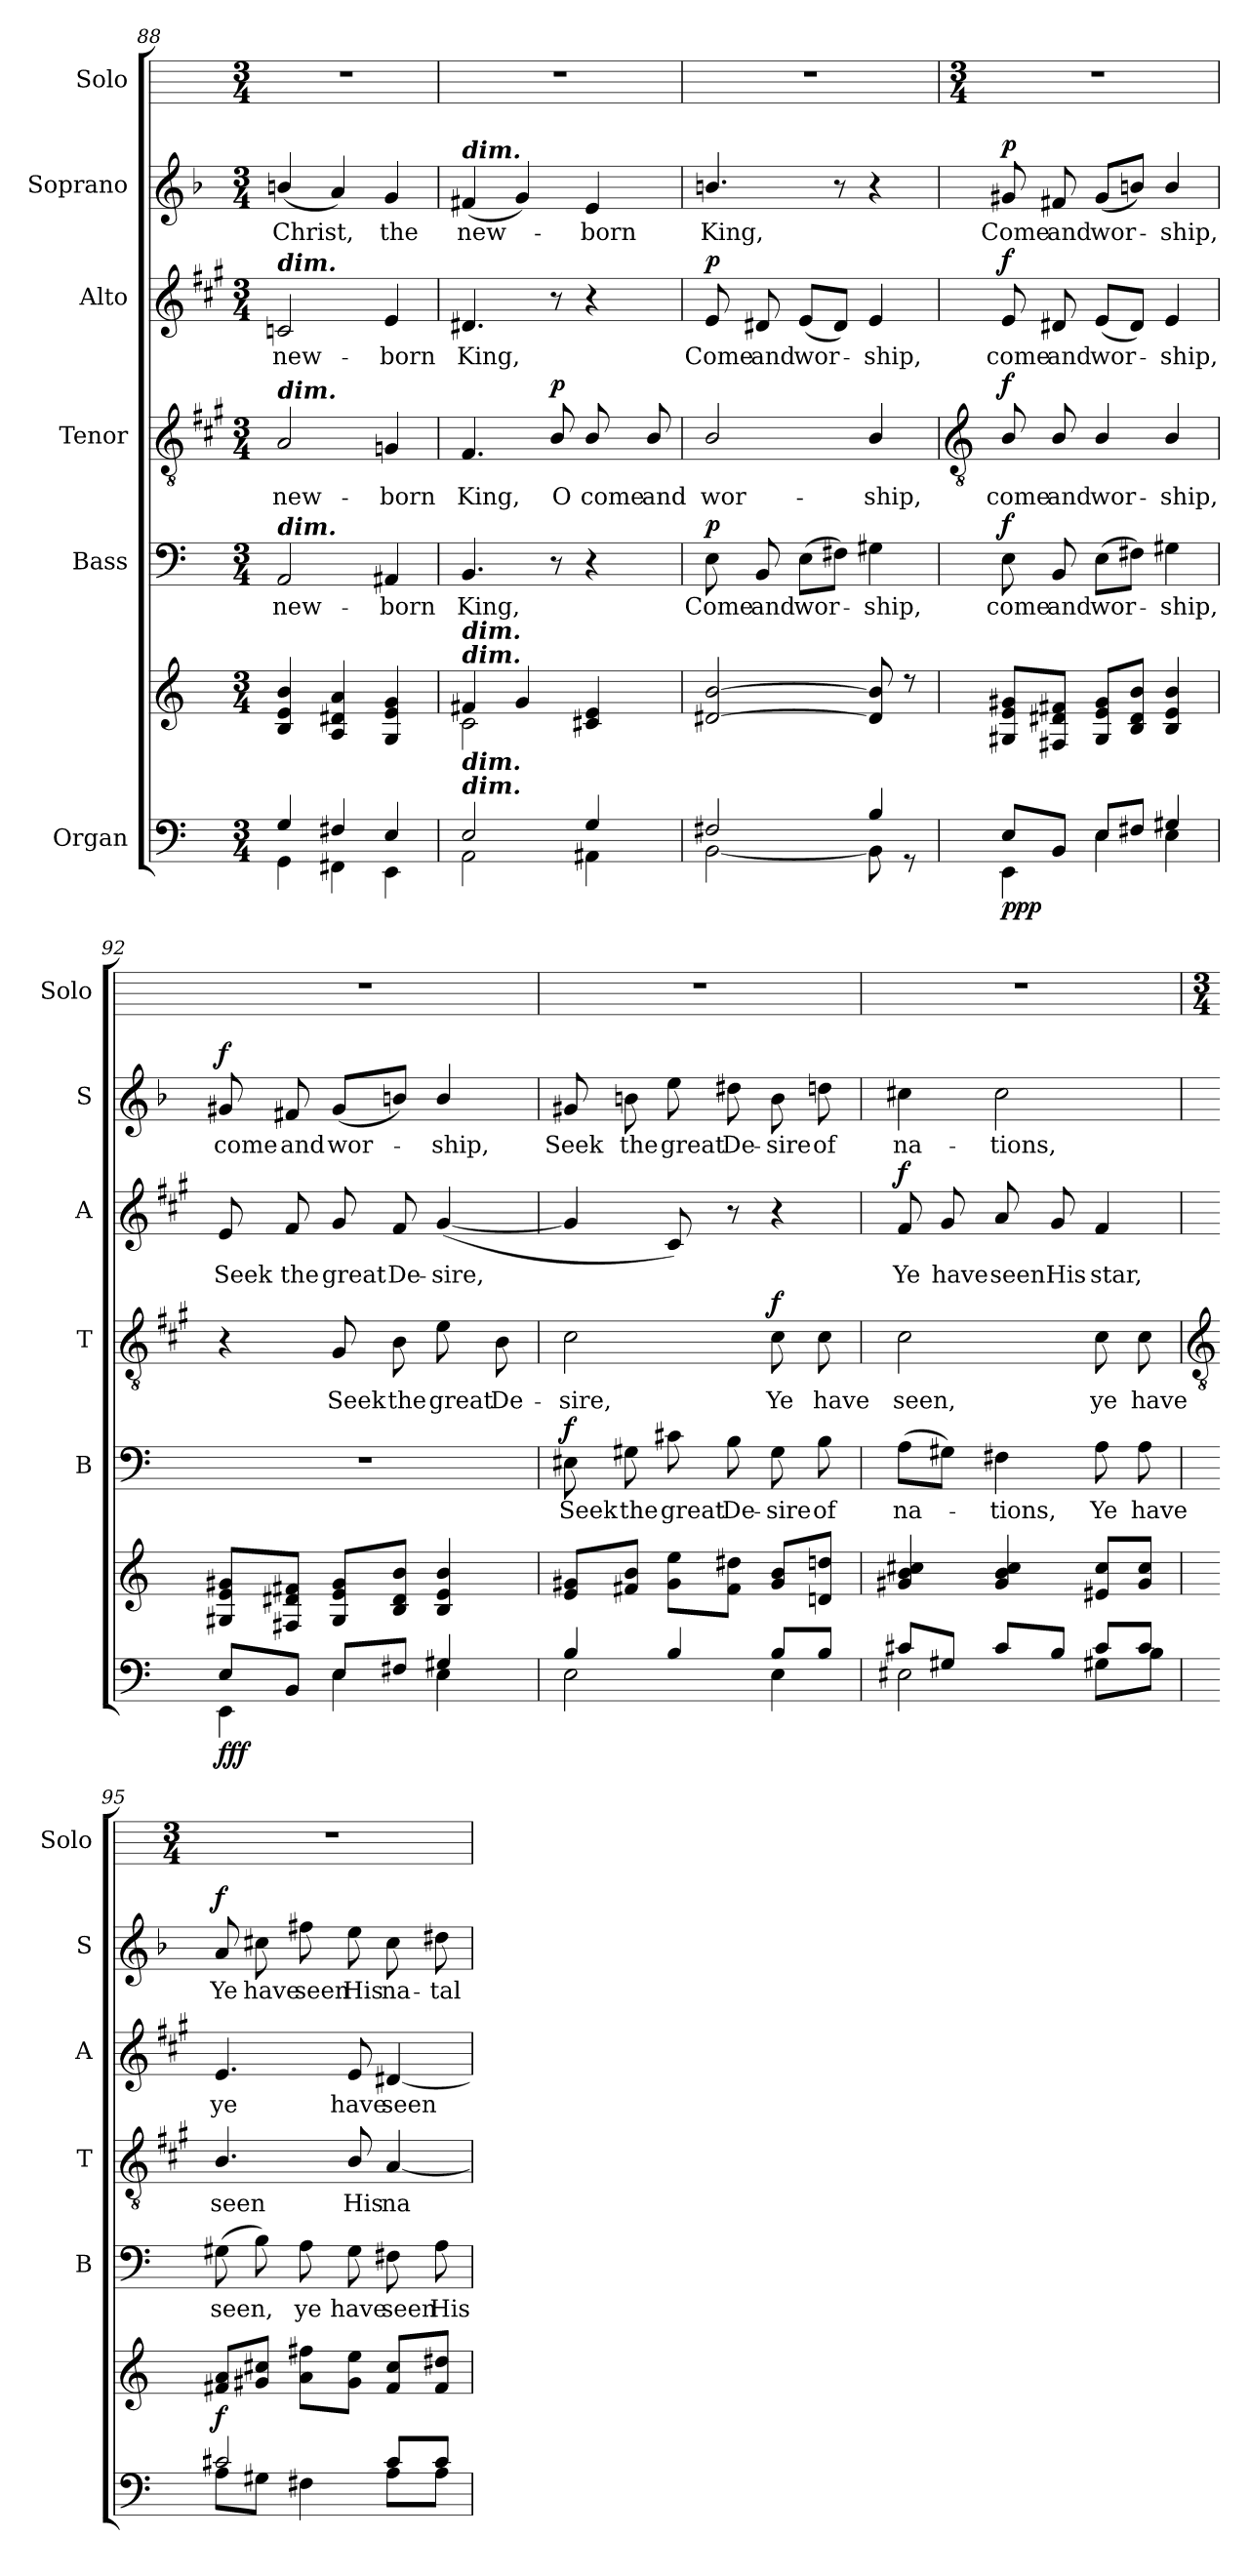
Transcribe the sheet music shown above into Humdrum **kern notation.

**kern	**kern	**dynam	**kern	**text	**dynam	**kern	**text	**dynam	**kern	**text	**dynam	**kern	**text	**dynam	**kern
*part6	*part6	*part6	*part5	*part5	*part5	*part4	*part4	*part4	*part3	*part3	*part3	*part2	*part2	*part2	*part1
*staff7	*staff6	*staff6/7	*staff5	*staff5	*staff5	*staff4	*staff4	*staff4	*staff3	*staff3	*staff3	*staff2	*staff2	*staff2	*staff1
*I"Organ	*	*	*I"Bass	*	*	*I"Tenor	*	*	*I"Alto	*	*	*I"Soprano	*	*	*I"Solo
*	*	*	*I'B	*	*	*I'T	*	*	*I'A	*	*	*I'S	*	*	*I'Solo
*clefF4	*clefG2	*	*clefF4	*	*	*clefGv2	*	*	*clefG2	*	*	*clefG2	*	*	*
*k[]	*k[]	*	*k[]	*	*	*k[f#c#g#]	*	*	*k[f#c#g#]	*	*	*k[b-]	*	*	*
*C:	*C:	*	*C:	*	*	*A:	*	*	*A:	*	*	*F:	*	*	*
*M3/4	*M3/4	*	*M3/4	*	*	*M3/4	*	*	*M3/4	*	*	*M3/4	*	*	*M3/4
=88	=88	=88	=88	=88	=88	=88	=88	=88	=88	=88	=88	=88	=88	=88	=88
*^	*^	*	*	*	*	*	*	*	*	*	*	*	*	*	*
!	!	!	!	!	!	!	!	!	!	!	!LO:TX:a:Bi:t=dim.	!	!	!	!	!	!
!	!	!	!	!	!	!	!	!LO:TX:a:Bi:t=dim.	!	!	!	!	!	!	!	!	!
!	!	!	!	!	!LO:TX:a:Bi:t=dim.	!	!	!	!	!	!	!	!	!	!	!	!
!	!	!	!	!	!	!LO:LY:b	!	!	!LO:LY:b	!	!	!LO:LY:b	!	!	!LO:LY:b	!	!
4G/	4GG\	4B/ 4e/ 4b/	2.ryy	.	2AA	new-	.	2A	new-	.	2cn	new-	.	(<4bn/	Christ,	.	2.r
4F#X/	4FF#X\	4A/ 4d#X/ 4a/	.	.	.	.	.	.	.	.	.	.	.	4a)	.	.	.
!	!	!	!	!	!	!LO:LY:b	!	!	!LO:LY:b	!	!	!LO:LY:b	!	!	!LO:LY:b	!	!
4E/	4EE\	4G/ 4e/ 4g/	.	.	4AA#X	-born	.	4Gn	-born	.	4e	-born	.	4g	the	.	.
=89	=89	=89	=89	=89	=89	=89	=89	=89	=89	=89	=89	=89	=89	=89	=89	=89	=89
!	!	!	!	!	!	!	!	!	!	!	!	!	!	!LO:TX:a:Bi:t=dim.	!	!	!
!	!	!LO:TX:a:Bi:t=dim.	!	!	!	!	!	!	!	!	!	!	!	!	!	!	!
!	!	!LO:TX:a:Bi:t=dim.	!	!	!	!	!	!	!	!	!	!	!	!	!	!	!
!LO:TX:a:Bi:t=dim.	!	!	!	!	!	!	!	!	!	!	!	!	!	!	!	!	!
!LO:TX:a:Bi:t=dim.	!	!	!	!	!	!	!	!	!	!	!	!	!	!	!	!	!
!	!	!	!	!	!	!LO:LY:b	!	!	!LO:LY:b	!	!	!LO:LY:b	!	!	!LO:LY:b	!	!
2E/	2AA\	4f#X/	2c\	.	4.BB	King,	.	4.F#	King,	.	4.d#X/	King,	.	(<4f#X	new-	.	2.r
.	.	4g/	.	.	.	.	.	.	.	.	.	.	.	4g)	.	.	.
!	!	!	!	!	!	!	!	!	!LO:LY:b	!LO:DY:b	!	!	!	!	!	!	!
.	.	.	.	.	8r	.	.	8B/	O	p	8r	.	.	.	.	.	.
!	!	!	!	!	!	!	!	!	!LO:LY:b	!	!	!	!	!	!LO:LY:b	!	!
4G/	4AA#X\	4c#X/ 4e/	4ryy	.	4r	.	.	8B/	come	.	4r	.	.	4e	born	.	.
!	!	!	!	!	!	!	!	!	!LO:LY:b	!	!	!	!	!	!	!	!
.	.	.	.	.	.	.	.	8B/	and	.	.	.	.	.	.	.	.
=90	=90	=90	=90	=90	=90	=90	=90	=90	=90	=90	=90	=90	=90	=90	=90	=90	=90
!	!	!	!	!	!	!LO:LY:b	!LO:DY:b	!	!LO:LY:b	!	!	!LO:LY:b	!LO:DY:b	!	!LO:LY:b	!	!
2F#X/	[2BB\	[2d#X/ [2b/	2.ryy	.	8E	Come	p	2B/	wor-	.	8e	Come	p	4.bn/	King,	.	2.r
!	!	!	!	!	!	!LO:LY:b	!	!	!	!	!	!LO:LY:b	!	!	!	!	!
.	.	.	.	.	8BB	and	.	.	.	.	8d#X	and	.	.	.	.	.
!	!	!	!	!	!	!LO:LY:b	!	!	!	!	!	!LO:LY:b	!	!	!	!	!
.	.	.	.	.	(>8EL	wor-	.	.	.	.	(<8eL	wor-	.	.	.	.	.
.	.	.	.	.	8F#XJ)	.	.	.	.	.	8d#J)	.	.	8r	.	.	.
!	!	!	!	!	!	!LO:LY:b	!	!	!LO:LY:b	!	!	!LO:LY:b	!	!	!	!	!
4B/	8BB\]	8d#/] 8b/]	.	.	4G#X	ship,	.	4B/	-ship,	.	4e/	ship,	.	4r	.	.	.
.	8r	8r	.	.	.	.	.	.	.	.	.	.	.	.	.	.	.
!!LO:LB:g=z
=91	=91	=91	=91	=91	=91	=91	=91	=91	=91	=91	=91	=91	=91	=91	=91	=91	=91
*	*	*	*	*	*	*	*	*clefGv2	*	*	*	*	*	*	*	*	*
*	*	*	*	*	*	*	*	*	*	*	*	*	*	*	*	*	*M3/4
!	!	!	!	!LO:DY:b=2	!	!LO:LY:b	!	!	!LO:LY:b	!	!	!LO:LY:b	!	!	!LO:LY:b	!	!
!	!	!	!	!LO:DY:n=1:b=2	!	!	!	!	!	!	!	!	!	!	!	!	!
!	!	!	!	!LO:DY:n=2:b	!	!	!LO:DY:b	!	!	!LO:DY:b	!	!	!LO:DY:b	!	!	!LO:DY:b	!
8E/L	4EE\	8G#X/ 8e/ 8g#X/L	2.ryy	p p p	8E	come	f	8B/	come	f	8e	come	f	8g#X	Come	p	2.r
!	!	!	!	!	!	!LO:LY:b	!	!	!LO:LY:b	!	!	!LO:LY:b	!	!	!LO:LY:b	!	!
8BB/J	.	8F#X/ 8d#X/ 8f#X/J	.	.	8BB	and	.	8B/	and	.	8d#X	and	.	8f#X	and	.	.
!	!	!	!	!	!	!LO:LY:b	!	!	!LO:LY:b	!	!	!LO:LY:b	!	!	!LO:LY:b	!	!
8E/L	4E\	8G#/ 8e/ 8g#/L	.	.	(>8EL	wor-	.	4B/	wor-	.	(<8eL	wor-	.	(<8g#L	wor-	.	.
8F#X/J	.	8B/ 8d#/ 8b/J	.	.	8F#XJ)	.	.	.	.	.	8d#J)	.	.	8bnJ)	.	.	.
!	!	!	!	!	!	!LO:LY:b	!	!	!LO:LY:b	!	!	!LO:LY:b	!	!	!LO:LY:b	!	!
4G#X/	4E\	4B/ 4e/ 4b/	.	.	4G#X	ship,	.	4B/	-ship,	.	4e/	ship,	.	4b/	ship,	.	.
*	*	*v	*v	*	*	*	*	*	*	*	*	*	*	*	*	*	*
!!LO:LB:g=z
=92	=92	=92	=92	=92	=92	=92	=92	=92	=92	=92	=92	=92	=92	=92	=92	=92
!	!	!	!LO:DY:b=2	!LO:N:vis=1	!	!	!	!	!	!	!LO:LY:b	!	!	!LO:LY:b	!	!
!	!	!	!LO:DY:n=1:b=2	!	!	!	!	!	!	!	!	!	!	!	!	!
!	!	!	!LO:DY:n=2:b	!	!	!	!	!	!	!	!	!	!	!	!LO:DY:b	!
8E/L	4EE\	8G#X 8e 8g#XL	f f f	2.r	.	.	4r	.	.	8e	Seek	.	8g#X	come	f	2.r
!	!	!	!	!	!	!	!	!	!	!	!LO:LY:b	!	!	!LO:LY:b	!	!
8BB/J	.	8F#X 8d#X 8f#XJ	.	.	.	.	.	.	.	8f#	the	.	8f#X	and	.	.
!	!	!	!	!	!	!	!	!LO:LY:b	!	!	!LO:LY:b	!	!	!LO:LY:b	!	!
8E/L	4E\	8G# 8e 8g#L	.	.	.	.	8G#	Seek	.	8g#	great	.	(<8g#L	wor-	.	.
!	!	!	!	!	!	!	!	!LO:LY:b	!	!	!LO:LY:b	!	!	!	!	!
8F#X/J	.	8B 8d# 8bJ	.	.	.	.	8B	the	.	8f#	De-	.	8bnJ)	.	.	.
!	!	!	!	!	!	!	!	!LO:LY:b	!	!	!LO:LY:b	!	!	!LO:LY:b	!	!
4G#X/	4E\	4B/ 4e/ 4b/	.	.	.	.	8e	great	.	(<[4g#	-sire,	.	4b/	ship,	.	.
!	!	!	!	!	!	!	!	!LO:LY:b	!	!	!	!	!	!	!	!
.	.	.	.	.	.	.	8B	De-	.	.	.	.	.	.	.	.
=93	=93	=93	=93	=93	=93	=93	=93	=93	=93	=93	=93	=93	=93	=93	=93	=93
!	!	!	!	!	!LO:LY:b	!LO:DY:b	!	!LO:LY:b	!	!	!	!	!	!LO:LY:b	!	!
4B/	2E\	8e 8g#XL	.	8E#X	Seek	f	2c#	-sire,	.	4g#]	.	.	8g#X	Seek	.	2.r
!	!	!	!	!	!LO:LY:b	!	!	!	!	!	!	!	!	!LO:LY:b	!	!
.	.	8f#X 8bJ	.	8G#X	the	.	.	.	.	.	.	.	8bn	the	.	.
!	!	!	!	!	!LO:LY:b	!	!	!	!	!	!	!	!	!LO:LY:b	!	!
4B/	.	8g# 8eeL	.	8c#X	great	.	.	.	.	8c#)	.	.	8ee	great	.	.
!	!	!	!	!	!LO:LY:b	!	!	!	!	!	!	!	!	!LO:LY:b	!	!
.	.	8f# 8dd#XJ	.	8B	De-	.	.	.	.	8r	.	.	8dd#X	De-	.	.
!	!	!	!	!	!LO:LY:b	!	!	!LO:LY:b	!LO:DY:b	!	!	!	!	!LO:LY:b	!	!
8B/L	4E\	8g# 8bL	.	8G#	-sire	.	8c#	Ye	f	4r	.	.	8b	-sire	.	.
!	!	!	!	!	!LO:LY:b	!	!	!LO:LY:b	!	!	!	!	!	!LO:LY:b	!	!
8B/J	.	8dn 8ddnJ	.	8B	of	.	8c#	have	.	.	.	.	8ddn	of	.	.
=94	=94	=94	=94	=94	=94	=94	=94	=94	=94	=94	=94	=94	=94	=94	=94	=94
!	!	!	!	!	!LO:LY:b	!	!	!LO:LY:b	!	!	!LO:LY:b	!LO:DY:b	!	!LO:LY:b	!	!
8c#X/L	2E#X\	4g#X 4b 4cc#X	.	(>8AL	na-	.	2c#	seen,	.	8f#	Ye	f	4cc#X	na-	.	2.r
!	!	!	!	!	!	!	!	!	!	!	!LO:LY:b	!	!	!	!	!
8G#X/J	.	.	.	8G#XJ)	.	.	.	.	.	8g#	have	.	.	.	.	.
!	!	!	!	!	!LO:LY:b	!	!	!	!	!	!LO:LY:b	!	!	!LO:LY:b	!	!
8c#/L	.	4g# 4b 4cc#	.	4F#X	tions,	.	.	.	.	8a	seen	.	2cc#	-tions,	.	.
!	!	!	!	!	!	!	!	!	!	!	!LO:LY:b	!	!	!	!	!
8B/J	.	.	.	.	.	.	.	.	.	8g#	His	.	.	.	.	.
!	!	!	!	!	!LO:LY:b	!	!	!LO:LY:b	!	!	!LO:LY:b	!	!	!	!	!
8c#/L	8G#X\L	8e#X 8cc#L	.	8A	Ye	.	8c#	ye	.	4f#	star,	.	.	.	.	.
!	!	!	!	!	!LO:LY:b	!	!	!LO:LY:b	!	!	!	!	!	!	!	!
8c#/J	8B\J	8g# 8cc#J	.	8A	have	.	8c#	have	.	.	.	.	.	.	.	.
!!LO:LB:g=z
=95	=95	=95	=95	=95	=95	=95	=95	=95	=95	=95	=95	=95	=95	=95	=95	=95
*	*	*	*	*	*	*	*clefGv2	*	*	*	*	*	*	*	*	*
*	*	*	*	*	*	*	*	*	*	*	*	*	*	*	*	*M3/4
!	!	!	!LO:DY:b	!	!LO:LY:b	!	!	!LO:LY:b	!	!	!LO:LY:b	!	!	!LO:LY:b	!LO:DY:b	!
2c#X/	8A\L	8f#X 8aL	f	(>8G#X	seen,	.	4.B/	seen	.	4.e	ye	.	8a	Ye	f	2.r
!	!	!	!	!	!	!	!	!	!	!	!	!	!	!LO:LY:b	!	!
.	8G#X\J	8g#X 8cc#XJ	.	8B)	.	.	.	.	.	.	.	.	8cc#X	have	.	.
!	!	!	!	!	!LO:LY:b	!	!	!	!	!	!	!	!	!LO:LY:b	!	!
.	4F#X\	8a 8ff#XL	.	8A	ye	.	.	.	.	.	.	.	8ff#X	seen	.	.
!	!	!	!	!	!LO:LY:b	!	!	!LO:LY:b	!	!	!LO:LY:b	!	!	!LO:LY:b	!	!
.	.	8g# 8eeJ	.	8G#	have	.	8B/	His	.	8e	have	.	8ee	His	.	.
!	!	!	!	!	!LO:LY:b	!	!	!LO:LY:b	!	!	!LO:LY:b	!	!	!LO:LY:b	!	!
8c#/L	8A\L	8f# 8cc#L	.	8F#X	seen	.	[4A	na-	.	[4d#X	seen	.	8cc#	na-	.	.
!	!	!	!	!	!LO:LY:b	!	!	!	!	!	!	!	!	!LO:LY:b	!	!
8c#/J	8A\J	8f# 8dd#XJ	.	8A	His	.	.	.	.	.	.	.	8dd#X	-tal	.	.
*v	*v	*	*	*	*	*	*	*	*	*	*	*	*	*	*	*
=	=	=	=	=	=	=	=	=	=	=	=	=	=	=	=
*-	*-	*-	*-	*-	*-	*-	*-	*-	*-	*-	*-	*-	*-	*-	*-
